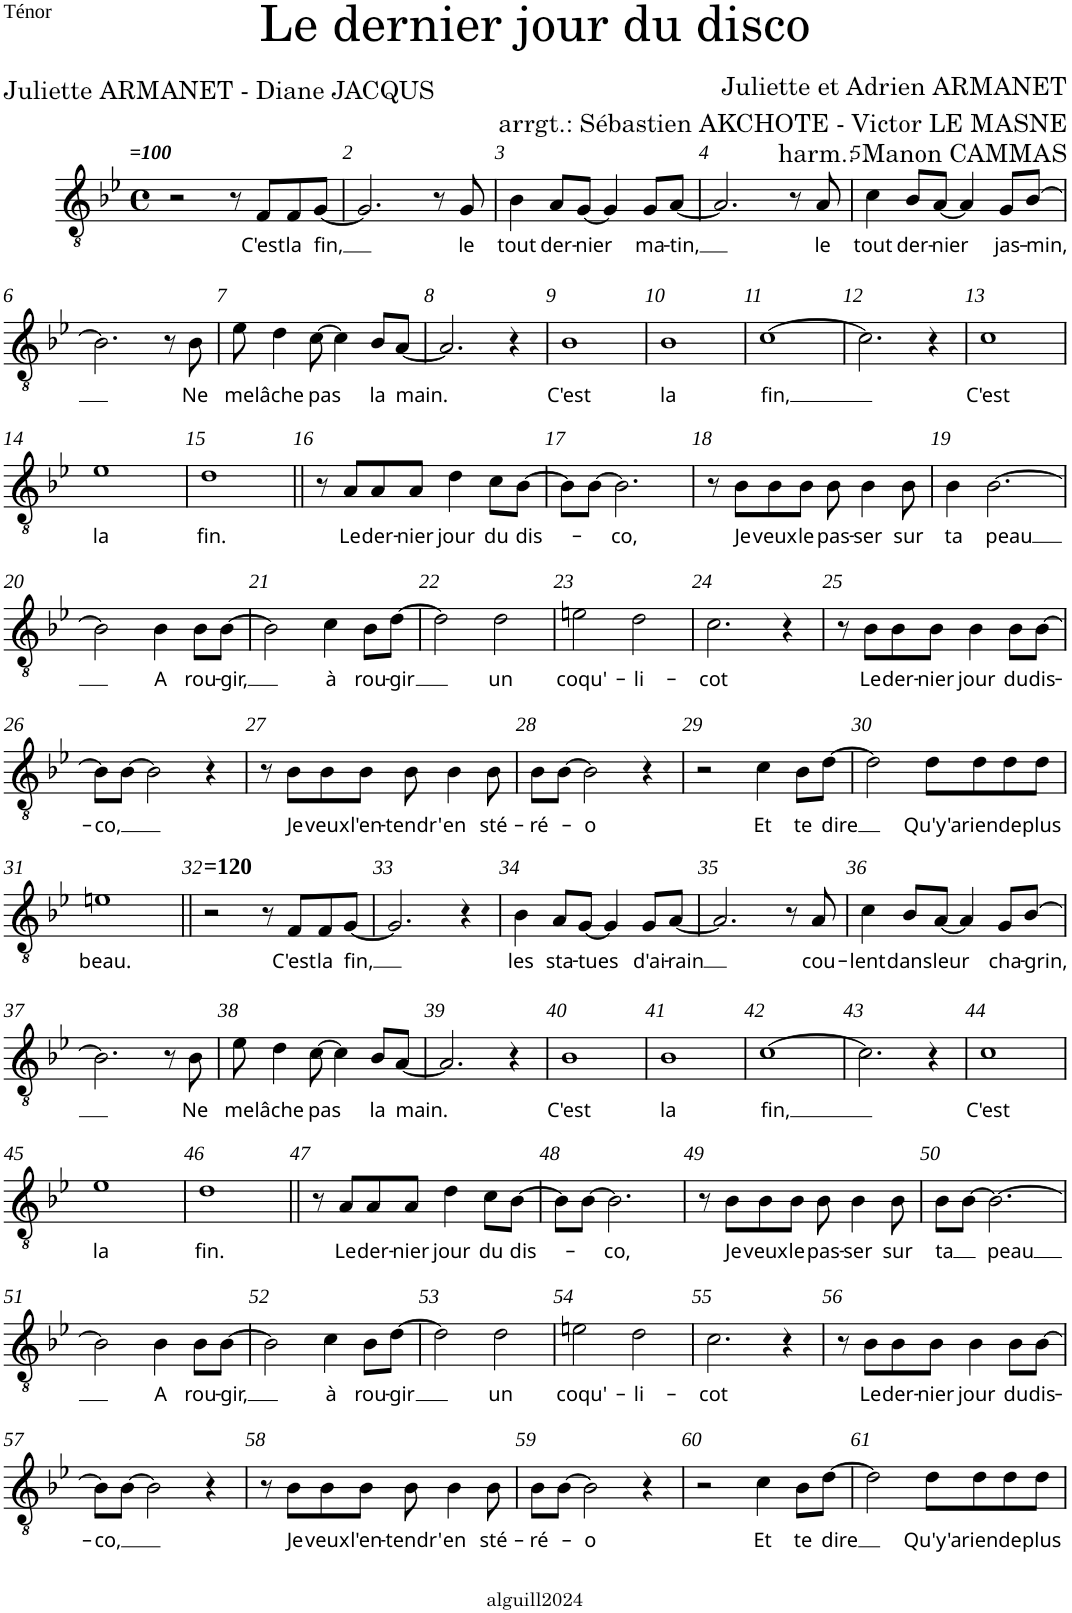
**kern	**text
*part1	*part1
*staff1	*staff1
*I"Ténor	*
*I'Tén.	*
*clefGv2	*
*k[b-e-]	*
*g:	*
*M4/4	*
*met(c)	*
=1	=1
!LO:TX:a:Bi:t==100	!
2r	.
8r	.
!	!LO:LY:b
8F/L	C'est
!	!LO:LY:b
8F/	la
!	!LO:LY:b
[8G/J	fin,
=2	=2
2.G/]	.
8r	.
!	!LO:LY:b
8G/	le
=3	=3
!	!LO:LY:b
4B-\	tout
!	!LO:LY:b
8A/L	der-
!	!LO:LY:b
[8G/J	-nier
4G/]	.
!	!LO:LY:b
8G/L	ma-
!	!LO:LY:b
[8A/J	-tin,
=4	=4
2.A/]	.
8r	.
!	!LO:LY:b
8A/	le
=5	=5
!	!LO:LY:b
4c\	tout
!	!LO:LY:b
8B-/L	der-
!	!LO:LY:b
[8A/J	-nier
4A/]	.
!	!LO:LY:b
8G/L	jas-
!	!LO:LY:b
[8B-/J	-min,
!!LO:LB:g=z
=6	=6
2.B-\]	.
8r	.
!	!LO:LY:b
8B-\	Ne
=7	=7
!	!LO:LY:b
8e-\	me
!	!LO:LY:b
4d\	lâche
!	!LO:LY:b
[8c\	pas
4c\]	.
!	!LO:LY:b
8B-/L	la
!	!LO:LY:b
[8A/J	main.
=8	=8
2.A/]	.
4r	.
=9	=9
!	!LO:LY:b
1B-	C'est
=10	=10
!	!LO:LY:b
1B-	la
=11	=11
!	!LO:LY:b
[1c	fin,
=12	=12
2.c\]	.
4r	.
=13	=13
!	!LO:LY:b
1c	C'est
!!LO:LB:g=z
=14	=14
!	!LO:LY:b
1e-	la
=15	=15
!	!LO:LY:b
1d	fin.
=16||	=16||
8r	.
!	!LO:LY:b
8A/L	Le
!	!LO:LY:b
8A/	der-
!	!LO:LY:b
8A/J	-nier
!	!LO:LY:b
4d\	jour
!	!LO:LY:b
8c\L	du
!	!LO:LY:b
[8B-\J	dis-
=17	=17
8B-\L]	.
[8B-\J	.
!	!LO:LY:b
2.B-\]	-co,
=18	=18
8r	.
!	!LO:LY:b
8B-\L	Je
!	!LO:LY:b
8B-\	veux
!	!LO:LY:b
8B-\J	le
!	!LO:LY:b
8B-\	pas-
!	!LO:LY:b
4B-\	-ser
!	!LO:LY:b
8B-\	sur
=19	=19
!	!LO:LY:b
4B-\	ta
!	!LO:LY:b
[2.B-\	peau
!!LO:LB:g=z
=20	=20
2B-\]	.
!	!LO:LY:b
4B-\	A
!	!LO:LY:b
8B-\L	rou-
!	!LO:LY:b
[8B-\J	-gir,
=21	=21
2B-\]	.
!	!LO:LY:b
4c\	à
!	!LO:LY:b
8B-\L	rou-
!	!LO:LY:b
[8d\J	-gir
=22	=22
2d\]	.
!	!LO:LY:b
2d\	un
=23	=23
!	!LO:LY:b
2en\	coqu'-
!	!LO:LY:b
2d\	-li-
=24	=24
!	!LO:LY:b
2.c\	-cot
4r	.
=25	=25
8r	.
!	!LO:LY:b
8B-\L	Le
!	!LO:LY:b
8B-\	der-
!	!LO:LY:b
8B-\J	-nier
!	!LO:LY:b
4B-\	jour
!	!LO:LY:b
8B-\L	du
!	!LO:LY:b
[8B-\J	dis-
!!LO:LB:g=z
=26	=26
!	!LO:LY:b
8B-\L]	-co,
[8B-\J	.
2B-\]	.
4r	.
=27	=27
8r	.
!	!LO:LY:b
8B-\L	Je
!	!LO:LY:b
8B-\	veux
!	!LO:LY:b
8B-\J	l'en-
!	!LO:LY:b
8B-\	-tendr'
!	!LO:LY:b
4B-\	en
!	!LO:LY:b
8B-\	sté-
=28	=28
!	!LO:LY:b
8B-\L	-ré-
[8B-\J	.
!	!LO:LY:b
2B-\]	-o
4r	.
=29	=29
2r	.
!	!LO:LY:b
4c\	Et
!	!LO:LY:b
8B-\L	te
!	!LO:LY:b
[8d\J	dire
=30	=30
2d\]	.
!	!LO:LY:b
8d\L	Qu'y'a
!	!LO:LY:b
8d\	rien
!	!LO:LY:b
8d\	de
!	!LO:LY:b
8d\J	plus
!!LO:LB:g=z
=31	=31
!	!LO:LY:b
1en	beau.
=32||	=32||
!LO:TX:a:B:t==120	!
2r	.
8r	.
!	!LO:LY:b
8F/L	C'est
!	!LO:LY:b
8F/	la
!	!LO:LY:b
[8G/J	fin,
=33	=33
2.G/]	.
4r	.
=34	=34
!	!LO:LY:b
4B-\	les
!	!LO:LY:b
8A/L	sta-
!	!LO:LY:b
[8G/J	-tues
4G/]	.
!	!LO:LY:b
8G/L	d'ai-
!	!LO:LY:b
[8A/J	-rain
=35	=35
2.A/]	.
8r	.
!	!LO:LY:b
8A/	cou-
=36	=36
!	!LO:LY:b
4c\	-lent
!	!LO:LY:b
8B-/L	dans
!	!LO:LY:b
[8A/J	leur
4A/]	.
!	!LO:LY:b
8G/L	cha-
!	!LO:LY:b
[8B-/J	-grin,
!!LO:LB:g=z
=37	=37
2.B-\]	.
8r	.
!	!LO:LY:b
8B-\	Ne
=38	=38
!	!LO:LY:b
8e-\	me
!	!LO:LY:b
4d\	lâche
!	!LO:LY:b
[8c\	pas
4c\]	.
!	!LO:LY:b
8B-/L	la
!	!LO:LY:b
[8A/J	main.
=39	=39
2.A/]	.
4r	.
=40	=40
!	!LO:LY:b
1B-	C'est
=41	=41
!	!LO:LY:b
1B-	la
=42	=42
!	!LO:LY:b
[1c	fin,
=43	=43
2.c\]	.
4r	.
=44	=44
!	!LO:LY:b
1c	C'est
!!LO:LB:g=z
=45	=45
!	!LO:LY:b
1e-	la
=46	=46
!	!LO:LY:b
1d	fin.
=47||	=47||
8r	.
!	!LO:LY:b
8A/L	Le
!	!LO:LY:b
8A/	der-
!	!LO:LY:b
8A/J	-nier
!	!LO:LY:b
4d\	jour
!	!LO:LY:b
8c\L	du
!	!LO:LY:b
[8B-\J	dis-
=48	=48
8B-\L]	.
[8B-\J	.
!	!LO:LY:b
2.B-\]	-co,
=49	=49
8r	.
!	!LO:LY:b
8B-\L	Je
!	!LO:LY:b
8B-\	veux
!	!LO:LY:b
8B-\J	le
!	!LO:LY:b
8B-\	pas-
!	!LO:LY:b
4B-\	-ser
!	!LO:LY:b
8B-\	sur
=50	=50
!	!LO:LY:b
8B-\L	ta
[8B-\J	.
!	!LO:LY:b
2.B-\_	peau
!!LO:LB:g=z
=51	=51
2B-\]	.
!	!LO:LY:b
4B-\	A
!	!LO:LY:b
8B-\L	rou-
!	!LO:LY:b
[8B-\J	-gir,
=52	=52
2B-\]	.
!	!LO:LY:b
4c\	à
!	!LO:LY:b
8B-\L	rou-
!	!LO:LY:b
[8d\J	-gir
=53	=53
2d\]	.
!	!LO:LY:b
2d\	un
=54	=54
!	!LO:LY:b
2en\	coqu'-
!	!LO:LY:b
2d\	-li-
=55	=55
!	!LO:LY:b
2.c\	-cot
4r	.
=56	=56
8r	.
!	!LO:LY:b
8B-\L	Le
!	!LO:LY:b
8B-\	der-
!	!LO:LY:b
8B-\J	-nier
!	!LO:LY:b
4B-\	jour
!	!LO:LY:b
8B-\L	du
!	!LO:LY:b
[8B-\J	dis-
!!LO:LB:g=z
=57	=57
!	!LO:LY:b
8B-\L]	-co,
[8B-\J	.
2B-\]	.
4r	.
=58	=58
8r	.
!	!LO:LY:b
8B-\L	Je
!	!LO:LY:b
8B-\	veux
!	!LO:LY:b
8B-\J	l'en-
!	!LO:LY:b
8B-\	-tendr'
!	!LO:LY:b
4B-\	en
!	!LO:LY:b
8B-\	sté-
=59	=59
!	!LO:LY:b
8B-\L	-ré-
[8B-\J	.
!	!LO:LY:b
2B-\]	-o
4r	.
=60	=60
2r	.
!	!LO:LY:b
4c\	Et
!	!LO:LY:b
8B-\L	te
!	!LO:LY:b
[8d\J	dire
=61	=61
2d\]	.
!	!LO:LY:b
8d\L	Qu'y'a
!	!LO:LY:b
8d\	rien
!	!LO:LY:b
8d\	de
!	!LO:LY:b
8d\J	plus
=	=
*-	*-
